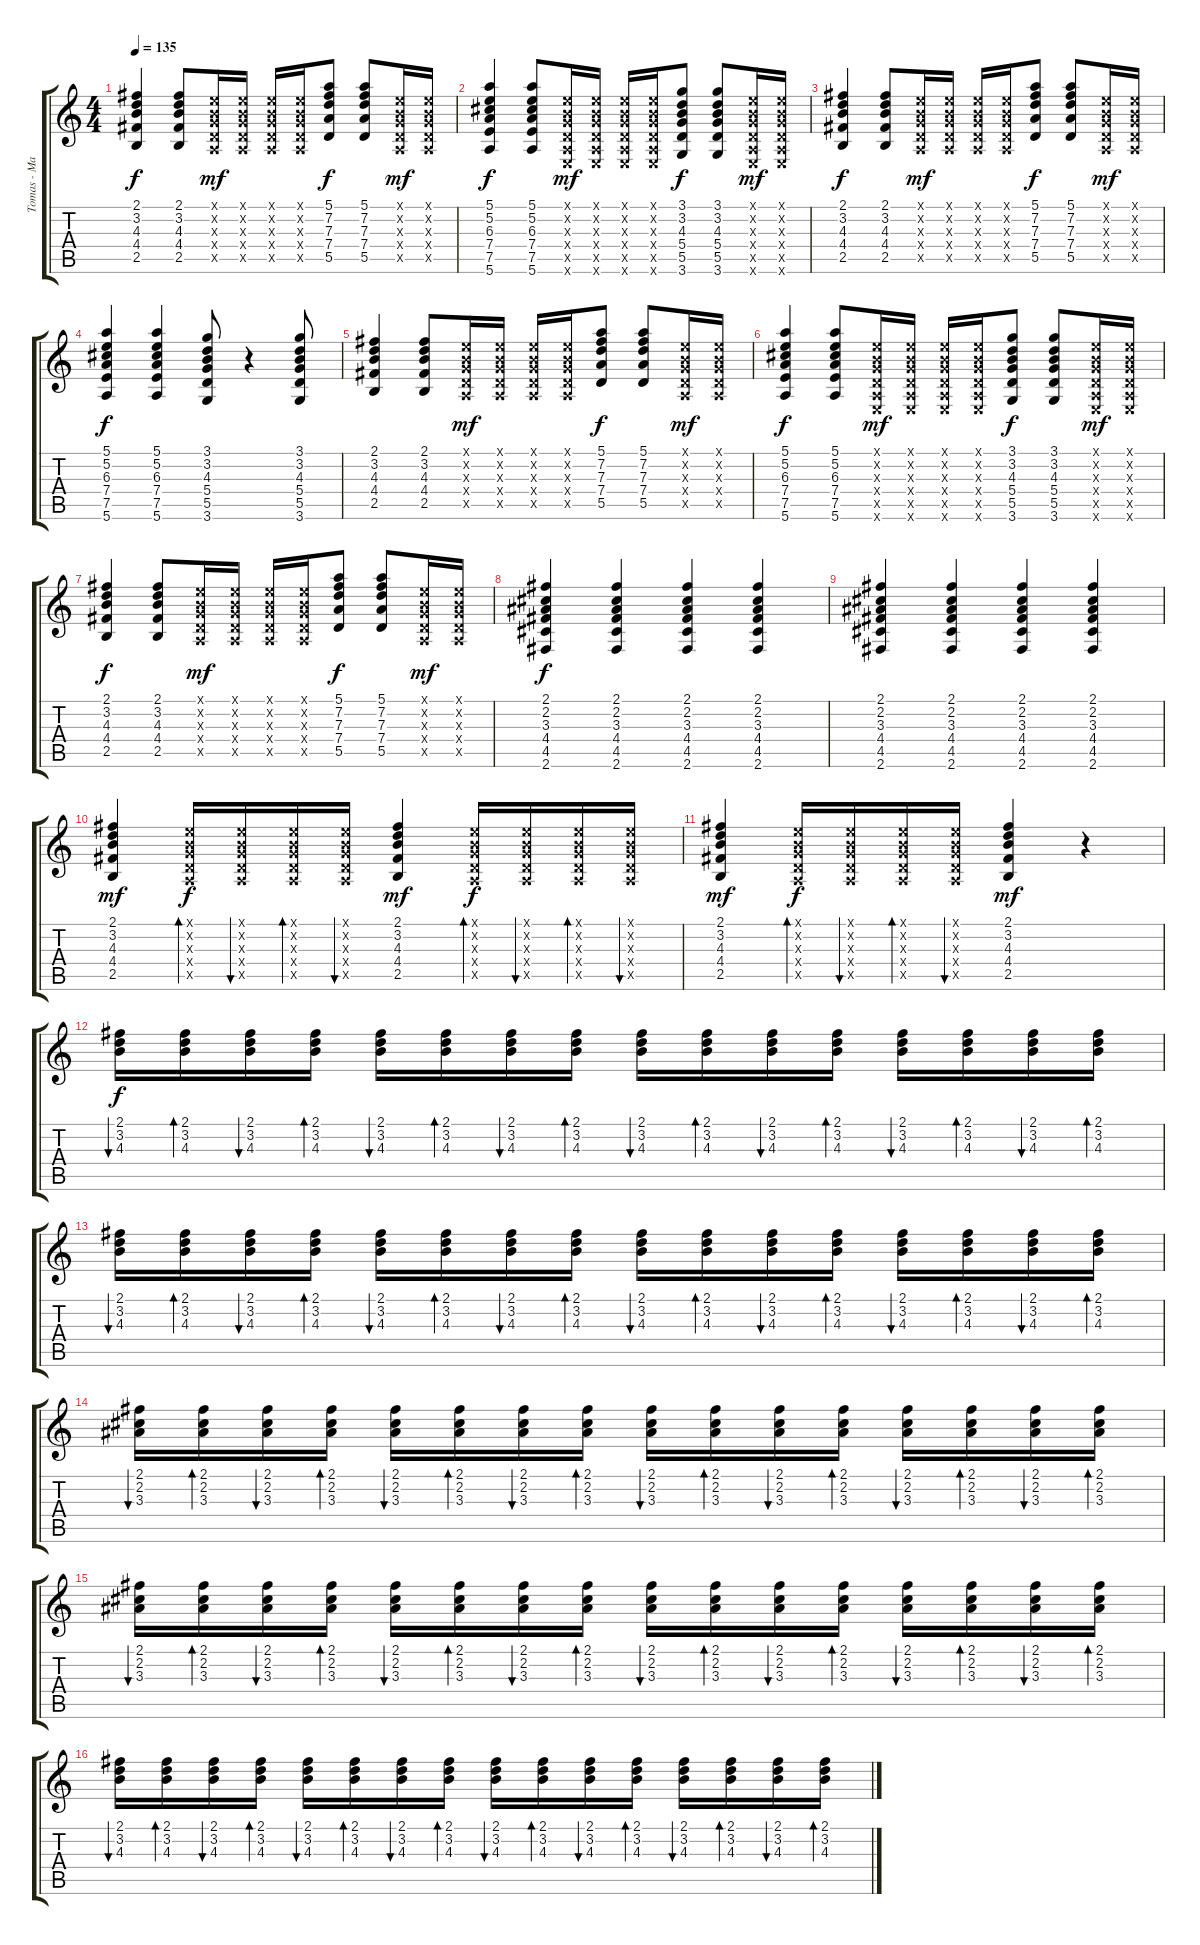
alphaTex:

\track ("Tomas - Main Guitar" "Tomas - Ma") {instrument distortionguitar}
\staff {score tabs}
\tuning (E4 B3 G3 D3 A2 E2) {hide}
\ts (4 4)
\tempo 135
\clef g2
\ks c
(2.1 3.2 4.3 4.4 2.5).4{dy f instrument electricguitarclean} (2.1 3.2 4.3 4.4 2.5).8 (0.1{x} 0.2{x} 0.3{x} 0.4{x} 0.5{x}).16{dy mf} (0.1{x} 0.2{x} 0.3{x} 0.4{x} 0.5{x}).16 (0.1{x} 0.2{x} 0.3{x} 0.4{x} 0.5{x}).16 (0.1{x} 0.2{x} 0.3{x} 0.4{x} 0.5{x}).16 (5.1 7.2 7.3 7.4 5.5).8{dy f} (5.1 7.2 7.3 7.4 5.5).8 (0.1{x} 0.2{x} 0.3{x} 0.4{x} 0.5{x}).16{dy mf} (0.1{x} 0.2{x} 0.3{x} 0.4{x} 0.5{x}).16 |
(5.1 5.2 6.3 7.4 7.5 5.6).4{dy f} (5.1 5.2 6.3 7.4 7.5 5.6).8 (0.1{x} 0.2{x} 0.3{x} 0.4{x} 0.5{x} 0.6{x}).16{dy mf} (0.1{x} 0.2{x} 0.3{x} 0.4{x} 0.5{x} 0.6{x}).16 (0.1{x} 0.2{x} 0.3{x} 0.4{x} 0.5{x} 0.6{x}).16 (0.1{x} 0.2{x} 0.3{x} 0.4{x} 0.5{x} 0.6{x}).16 (3.1 3.2 4.3 5.4 5.5 3.6).8{dy f} (3.1 3.2 4.3 5.4 5.5 3.6).8 (0.1{x} 0.2{x} 0.3{x} 0.4{x} 0.5{x} 0.6{x}).16{dy mf} (0.1{x} 0.2{x} 0.3{x} 0.4{x} 0.5{x} 0.6{x}).16 |
(2.1 3.2 4.3 4.4 2.5).4{dy f} (2.1 3.2 4.3 4.4 2.5).8 (0.1{x} 0.2{x} 0.3{x} 0.4{x} 0.5{x}).16{dy mf} (0.1{x} 0.2{x} 0.3{x} 0.4{x} 0.5{x}).16 (0.1{x} 0.2{x} 0.3{x} 0.4{x} 0.5{x}).16 (0.1{x} 0.2{x} 0.3{x} 0.4{x} 0.5{x}).16 (5.1 7.2 7.3 7.4 5.5).8{dy f} (5.1 7.2 7.3 7.4 5.5).8 (0.1{x} 0.2{x} 0.3{x} 0.4{x} 0.5{x}).16{dy mf} (0.1{x} 0.2{x} 0.3{x} 0.4{x} 0.5{x}).16 |
(5.1 5.2 6.3 7.4 7.5 5.6).4{dy f} (5.1 5.2 6.3 7.4 7.5 5.6).4 (3.1 3.2 4.3 5.4 5.5 3.6).8 r.4 (3.1 3.2 4.3 5.4 5.5 3.6).8 |
(2.1 3.2 4.3 4.4 2.5).4{instrument electricguitarclean} (2.1 3.2 4.3 4.4 2.5).8 (0.1{x} 0.2{x} 0.3{x} 0.4{x} 0.5{x}).16{dy mf} (0.1{x} 0.2{x} 0.3{x} 0.4{x} 0.5{x}).16 (0.1{x} 0.2{x} 0.3{x} 0.4{x} 0.5{x}).16 (0.1{x} 0.2{x} 0.3{x} 0.4{x} 0.5{x}).16 (5.1 7.2 7.3 7.4 5.5).8{dy f} (5.1 7.2 7.3 7.4 5.5).8 (0.1{x} 0.2{x} 0.3{x} 0.4{x} 0.5{x}).16{dy mf} (0.1{x} 0.2{x} 0.3{x} 0.4{x} 0.5{x}).16 |
(5.1 5.2 6.3 7.4 7.5 5.6).4{dy f} (5.1 5.2 6.3 7.4 7.5 5.6).8 (0.1{x} 0.2{x} 0.3{x} 0.4{x} 0.5{x} 0.6{x}).16{dy mf} (0.1{x} 0.2{x} 0.3{x} 0.4{x} 0.5{x} 0.6{x}).16 (0.1{x} 0.2{x} 0.3{x} 0.4{x} 0.5{x} 0.6{x}).16 (0.1{x} 0.2{x} 0.3{x} 0.4{x} 0.5{x} 0.6{x}).16 (3.1 3.2 4.3 5.4 5.5 3.6).8{dy f} (3.1 3.2 4.3 5.4 5.5 3.6).8 (0.1{x} 0.2{x} 0.3{x} 0.4{x} 0.5{x} 0.6{x}).16{dy mf} (0.1{x} 0.2{x} 0.3{x} 0.4{x} 0.5{x} 0.6{x}).16 |
(2.1 3.2 4.3 4.4 2.5).4{dy f} (2.1 3.2 4.3 4.4 2.5).8 (0.1{x} 0.2{x} 0.3{x} 0.4{x} 0.5{x}).16{dy mf} (0.1{x} 0.2{x} 0.3{x} 0.4{x} 0.5{x}).16 (0.1{x} 0.2{x} 0.3{x} 0.4{x} 0.5{x}).16 (0.1{x} 0.2{x} 0.3{x} 0.4{x} 0.5{x}).16 (5.1 7.2 7.3 7.4 5.5).8{dy f} (5.1 7.2 7.3 7.4 5.5).8 (0.1{x} 0.2{x} 0.3{x} 0.4{x} 0.5{x}).16{dy mf} (0.1{x} 0.2{x} 0.3{x} 0.4{x} 0.5{x}).16 |
(2.1 2.2 3.3 4.4 4.5 2.6).4{dy f} (2.1 2.2 3.3 4.4 4.5 2.6).4 (2.1 2.2 3.3 4.4 4.5 2.6).4 (2.1 2.2 3.3 4.4 4.5 2.6).4 |
(2.1 2.2 3.3 4.4 4.5 2.6).4 (2.1 2.2 3.3 4.4 4.5 2.6).4 (2.1 2.2 3.3 4.4 4.5 2.6).4 (2.1 2.2 3.3 4.4 4.5 2.6).4 |
(2.1 3.2 4.3 4.4 2.5).4{dy mf instrument distortionguitar} (0.1{x} 0.2{x} 0.3{x} 0.4{x} 0.5{x}).16{bd 60 dy f} (0.1{x} 0.2{x} 0.3{x} 0.4{x} 0.5{x}).16{bu 60} (0.1{x} 0.2{x} 0.3{x} 0.4{x} 0.5{x}).16{bd 60} (0.1{x} 0.2{x} 0.3{x} 0.4{x} 0.5{x}).16{bu 60} (2.1 3.2 4.3 4.4 2.5).4{dy mf} (0.1{x} 0.2{x} 0.3{x} 0.4{x} 0.5{x}).16{bd 60 dy f} (0.1{x} 0.2{x} 0.3{x} 0.4{x} 0.5{x}).16{bu 60} (0.1{x} 0.2{x} 0.3{x} 0.4{x} 0.5{x}).16{bd 60} (0.1{x} 0.2{x} 0.3{x} 0.4{x} 0.5{x}).16{bu 60} |
(2.1 3.2 4.3 4.4 2.5).4{dy mf} (0.1{x} 0.2{x} 0.3{x} 0.4{x} 0.5{x}).16{bd 60 dy f} (0.1{x} 0.2{x} 0.3{x} 0.4{x} 0.5{x}).16{bu 60} (0.1{x} 0.2{x} 0.3{x} 0.4{x} 0.5{x}).16{bd 60} (0.1{x} 0.2{x} 0.3{x} 0.4{x} 0.5{x}).16{bu 60} (2.1 3.2 4.3 4.4 2.5).4{dy mf} r.4 |
(2.1 3.2 4.3).16{bu 60 dy f volume 8 instrument electricguitarclean} (2.1 3.2 4.3).16{bd 60} (2.1 3.2 4.3).16{bu 60} (2.1 3.2 4.3).16{bd 60} (2.1 3.2 4.3).16{bu 60} (2.1 3.2 4.3).16{bd 60} (2.1 3.2 4.3).16{bu 60} (2.1 3.2 4.3).16{bd 60} (2.1 3.2 4.3).16{bu 60} (2.1 3.2 4.3).16{bd 60} (2.1 3.2 4.3).16{bu 60} (2.1 3.2 4.3).16{bd 60} (2.1 3.2 4.3).16{bu 60} (2.1 3.2 4.3).16{bd 60} (2.1 3.2 4.3).16{bu 60} (2.1 3.2 4.3).16{bd 60} |
(2.1 3.2 4.3).16{bu 60} (2.1 3.2 4.3).16{bd 60} (2.1 3.2 4.3).16{bu 60} (2.1 3.2 4.3).16{bd 60} (2.1 3.2 4.3).16{bu 60} (2.1 3.2 4.3).16{bd 60} (2.1 3.2 4.3).16{bu 60} (2.1 3.2 4.3).16{bd 60} (2.1 3.2 4.3).16{bu 60} (2.1 3.2 4.3).16{bd 60} (2.1 3.2 4.3).16{bu 60} (2.1 3.2 4.3).16{bd 60} (2.1 3.2 4.3).16{bu 60} (2.1 3.2 4.3).16{bd 60} (2.1 3.2 4.3).16{bu 60} (2.1 3.2 4.3).16{bd 60} |
(2.1 2.2 3.3).16{bu 60} (2.1 2.2 3.3).16{bd 60} (2.1 2.2 3.3).16{bu 60} (2.1 2.2 3.3).16{bd 60} (2.1 2.2 3.3).16{bu 60} (2.1 2.2 3.3).16{bd 60} (2.1 2.2 3.3).16{bu 60} (2.1 2.2 3.3).16{bd 60} (2.1 2.2 3.3).16{bu 60} (2.1 2.2 3.3).16{bd 60} (2.1 2.2 3.3).16{bu 60} (2.1 2.2 3.3).16{bd 60} (2.1 2.2 3.3).16{bu 60} (2.1 2.2 3.3).16{bd 60} (2.1 2.2 3.3).16{bu 60} (2.1 2.2 3.3).16{bd 60} |
(2.1 2.2 3.3).16{bu 60} (2.1 2.2 3.3).16{bd 60} (2.1 2.2 3.3).16{bu 60} (2.1 2.2 3.3).16{bd 60} (2.1 2.2 3.3).16{bu 60} (2.1 2.2 3.3).16{bd 60} (2.1 2.2 3.3).16{bu 60} (2.1 2.2 3.3).16{bd 60} (2.1 2.2 3.3).16{bu 60} (2.1 2.2 3.3).16{bd 60} (2.1 2.2 3.3).16{bu 60} (2.1 2.2 3.3).16{bd 60} (2.1 2.2 3.3).16{bu 60} (2.1 2.2 3.3).16{bd 60} (2.1 2.2 3.3).16{bu 60} (2.1 2.2 3.3).16{bd 60} |
(2.1 3.2 4.3).16{bu 60} (2.1 3.2 4.3).16{bd 60} (2.1 3.2 4.3).16{bu 60} (2.1 3.2 4.3).16{bd 60} (2.1 3.2 4.3).16{bu 60} (2.1 3.2 4.3).16{bd 60} (2.1 3.2 4.3).16{bu 60} (2.1 3.2 4.3).16{bd 60} (2.1 3.2 4.3).16{bu 60} (2.1 3.2 4.3).16{bd 60} (2.1 3.2 4.3).16{bu 60} (2.1 3.2 4.3).16{bd 60} (2.1 3.2 4.3).16{bu 60} (2.1 3.2 4.3).16{bd 60} (2.1 3.2 4.3).16{bu 60} (2.1 3.2 4.3).16{bd 60}
